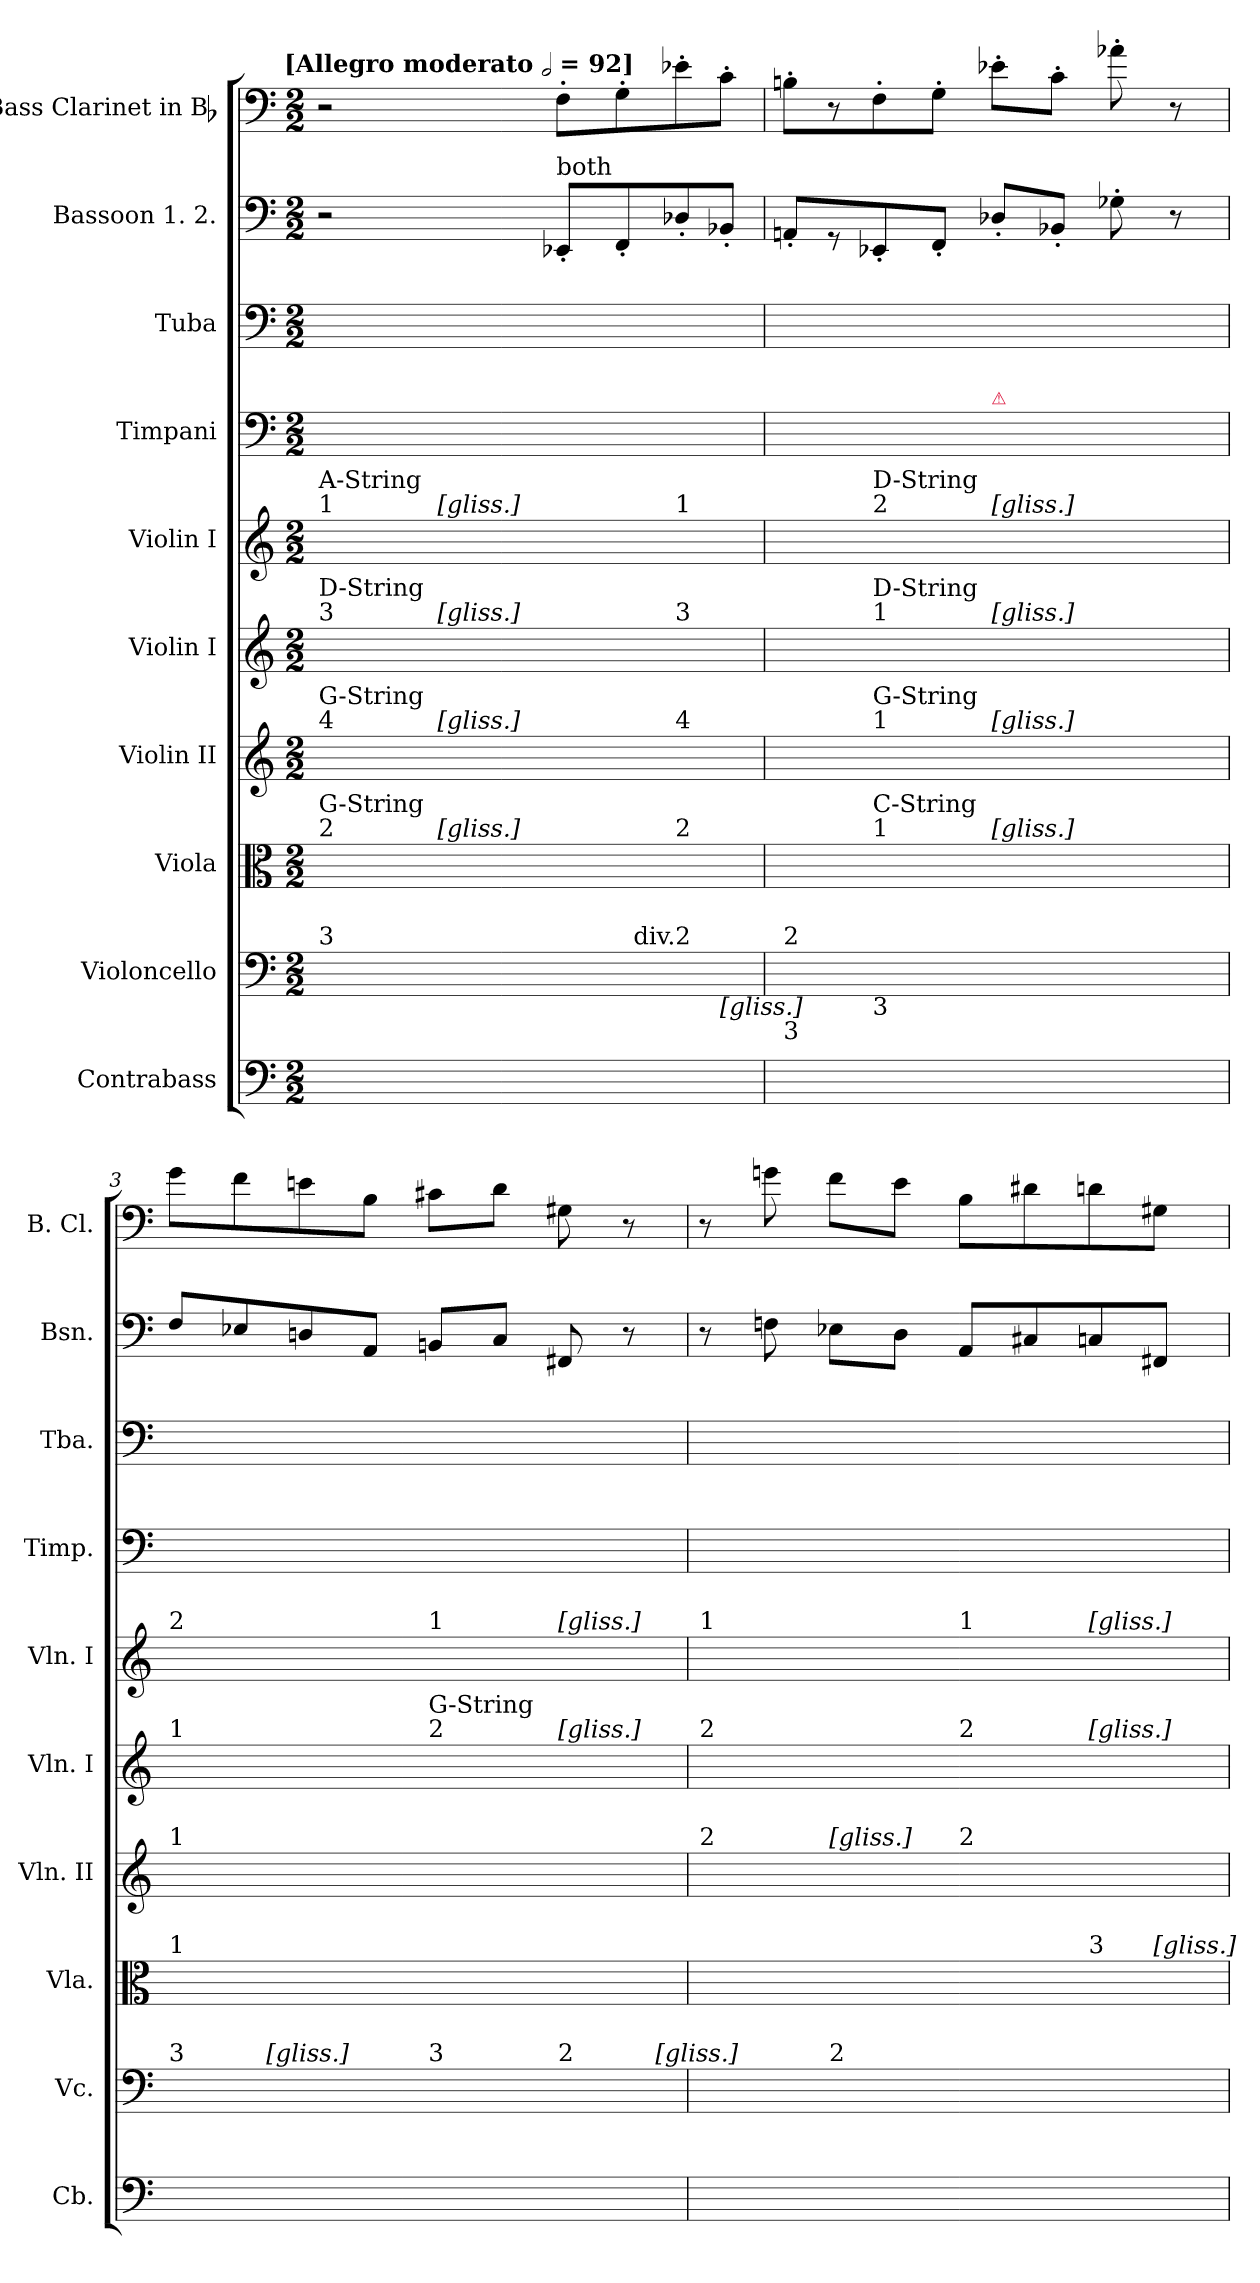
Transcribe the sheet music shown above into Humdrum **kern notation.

**kern	**kern	**kern	**kern	**kern	**kern	**kern	**kern	**kern	**kern
*part10	*part9	*part8	*part7	*part6	*part5	*part4	*part3	*part2	*part1
*staff10	*staff9	*staff8	*staff7	*staff6	*staff5	*staff4	*staff3	*staff2	*staff1
*I"Contrabass	*I"Violoncello	*I"Viola	*I"Violin II	*I"Violin I	*I"Violin I	*I"Timpani	*I"Tuba	*I"Bassoon 1. 2.	*I"Bass Clarinet in Bb
*I'Cb.	*I'Vc.	*I'Vla.	*I'Vln. II	*I'Vln. I	*I'Vln. I	*I'Timp.	*I'Tba.	*I'Bsn.	*I'B. Cl.
*clefF4	*clefF4	*clefC3	*clefG2	*clefG2	*clefG2	*clefF4	*clefF4	*clefF4	*clefF4
*ITrd7c12	*	*	*	*	*	*	*	*	*ITrd1c2
*k[]	*k[]	*k[]	*k[]	*k[]	*k[]	*k[]	*k[]	*k[]	*k[b-e-]
!!LO:TX:omd:t=[Allegro moderato [half] = 92]
*M2/2	*M2/2	*M2/2	*M2/2	*M2/2	*M2/2	*M2/2	*M2/2	*M2/2	*M2/2
*MM92	*MM92	*MM92	*MM92	*MM92	*MM92	*MM92	*MM92	*MM92	*MM92
=1	=1	=1	=1	=1	=1	=1	=1	=1	=1
!	!	!	!	!	!LO:TX:a:t=1	!	!	!	!
!	!	!	!	!	!LO:TX:a:t=A-String	!	!	!	!
!	!	!	!	!LO:TX:a:t=3	!	!	!	!	!
!	!	!	!	!LO:TX:a:t=D-String	!	!	!	!	!
!	!	!	!LO:TX:a:t=4	!	!	!	!	!	!
!	!	!	!LO:TX:a:t=G-String	!	!	!	!	!	!
!	!	!LO:TX:a:t=2	!	!	!	!	!	!	!
!	!	!LO:TX:a:t=G-String	!	!	!	!	!	!	!
!	!LO:TX:a:t=3	!	!	!	!	!	!	!	!
4ryy	2.ryy	16ryy	16ryy	16ryy	16ryy	4ryy	4ryy	2r	2r
.	.	16ryy	16ryy	16ryy	16ryy	.	.	.	.
.	.	16ryy	16ryy	16ryy	16ryy	.	.	.	.
.	.	16ryy	16ryy	16ryy	16ryy	.	.	.	.
!	!	!	!	!	!LO:TX:a:t=[gliss.]	!	!	!	!
!	!	!	!	!LO:TX:a:t=[gliss.]	!	!	!	!	!
!	!	!	!LO:TX:a:t=[gliss.]	!	!	!	!	!	!
!	!	!LO:TX:a:t=[gliss.]	!	!	!	!	!	!	!
2.ryy	.	16ryy	16ryy	16ryy	16ryy	2.ryy	2.ryy	.	.
.	.	16ryy	16ryy	16ryy	16ryy	.	.	.	.
.	.	16ryy	16ryy	16ryy	16ryy	.	.	.	.
.	.	16ryy	16ryy	16ryy	16ryy	.	.	.	.
!	!	!	!	!	!	!	!	!LO:TX:a:t=both	!
.	.	16ryy	16ryy	16ryy	16ryy	.	.	8EE-X'L	8E-'L
.	.	16ryy	16ryy	16ryy	16ryy	.	.	.	.
.	.	16ryy	16ryy	16ryy	16ryy	.	.	8FF'	8F'
.	.	16ryy	16ryy	16ryy	16ryy	.	.	.	.
!	!	!	!	!	!LO:TX:a:t=1	!	!	!	!
!	!	!	!	!LO:TX:a:t=3	!	!	!	!	!
!	!	!	!LO:TX:a:t=4	!	!	!	!	!	!
!	!	!LO:TX:a:t=2	!	!	!	!	!	!	!
!	!LO:TX:a:rj:t=div.	!	!	!	!	!	!	!	!
!	!LO:TX:a:t=2	!	!	!	!	!	!	!	!
.	8ryy	8ryy	8ryy	8ryy	8ryy	.	.	8D-X'	8d-X'
!	!LO:TX:b:t=[gliss.]	!	!	!	!	!	!	!	!
.	8ryy	8ryy	8ryy	8ryy	8ryy	.	.	8BB-X'J	8B-'J
=2	=2	=2	=2	=2	=2	=2	=2	=2	=2
!	!LO:TX:a:t=2	!	!	!	!	!	!	!	!
!	!LO:TX:b:t=3	!	!	!	!	!	!	!	!
2ryy	4ryy	4ryy	4ryy	4ryy	4ryy	2ryy	2ryy	8AAn'L	8An'L
.	.	.	.	.	.	.	.	8r	8r
!	!	!	!	!	!LO:TX:a:t=2	!	!	!	!
!	!	!	!	!	!LO:TX:a:t=D-String	!	!	!	!
!	!	!	!	!LO:TX:a:t=1	!	!	!	!	!
!	!	!	!	!LO:TX:a:t=D-String	!	!	!	!	!
!	!	!	!LO:TX:a:t=1	!	!	!	!	!	!
!	!	!	!LO:TX:a:t=G-String	!	!	!	!	!	!
!	!	!LO:TX:a:t=1	!	!	!	!	!	!	!
!	!	!LO:TX:a:t=C-String	!	!	!	!	!	!	!
!	!LO:TX:b:t=3	!	!	!	!	!	!	!	!
.	2.ryy	16ryy	16ryy	16ryy	16ryy	.	.	8EE-X'	8E-'
.	.	16ryy	16ryy	16ryy	16ryy	.	.	.	.
.	.	16ryy	16ryy	16ryy	16ryy	.	.	8FF'J	8F'J
.	.	16ryy	16ryy	16ryy	16ryy	.	.	.	.
!	!	!	!	!	!	!LO:TX:a:color=crimson:t=⚠	!	!	!
!	!	!	!	!	!LO:TX:a:t=[gliss.]	!	!	!	!
!	!	!	!	!LO:TX:a:t=[gliss.]	!	!	!	!	!
!	!	!	!LO:TX:a:t=[gliss.]	!	!	!	!	!	!
!	!	!LO:TX:a:t=[gliss.]	!	!	!	!	!	!	!
2ryy	.	16ryy	16ryy	16ryy	16ryy	2ryy	2ryy	8D-X'L	8d-X'L
.	.	16ryy	16ryy	16ryy	16ryy	.	.	.	.
.	.	16ryy	16ryy	16ryy	16ryy	.	.	8BB-X'J	8B-'J
.	.	16ryy	16ryy	16ryy	16ryy	.	.	.	.
.	.	16ryy	16ryy	16ryy	16ryy	.	.	8G-X'	8g-X'
.	.	16ryy	16ryy	16ryy	16ryy	.	.	.	.
.	.	16ryy	16ryy	16ryy	16ryy	.	.	8r	8r
.	.	16ryy	16ryy	16ryy	16ryy	.	.	.	.
=3	=3	=3	=3	=3	=3	=3	=3	=3	=3
!	!	!	!	!	!LO:TX:a:t=2	!	!	!	!
!	!	!	!	!LO:TX:a:t=1	!	!	!	!	!
!	!	!	!LO:TX:a:t=1	!	!	!	!	!	!
!	!	!LO:TX:a:t=1	!	!	!	!	!	!	!
!	!LO:TX:a:t=3	!	!	!	!	!	!	!	!
4ryy	16ryy	8ryy	8ryy	8ryy	8ryy	2ryy	4ryy	8FL	8fL
.	16ryy	.	.	.	.	.	.	.	.
.	16ryy	8ryy	8ryy	8ryy	8ryy	.	.	8E-X	8e-
!	!LO:TX:a:t=[gliss.]	!	!	!	!	!	!	!	!
.	16ryy	.	.	.	.	.	.	.	.
4ryy	16ryy	4ryy	4ryy	4ryy	4ryy	.	4ryy	8Dn	8dn
.	16ryy	.	.	.	.	.	.	.	.
.	16ryy	.	.	.	.	.	.	8AAJ	8AJ
.	16ryy	.	.	.	.	.	.	.	.
!	!	!	!	!	!LO:TX:a:t=1	!	!	!	!
!	!	!	!	!LO:TX:a:t=2	!	!	!	!	!
!	!	!	!	!LO:TX:a:t=G-String	!	!	!	!	!
!	!LO:TX:a:t=3	!	!	!	!	!	!	!	!
2ryy	8ryy	2ryy	2ryy	16ryy	16ryy	2ryy	2ryy	8BBnL	8BnL
.	.	.	.	16ryy	16ryy	.	.	.	.
.	8ryy	.	.	16ryy	16ryy	.	.	8CJ	8cJ
.	.	.	.	16ryy	16ryy	.	.	.	.
!	!	!	!	!	!LO:TX:a:t=[gliss.]	!	!	!	!
!	!	!	!	!LO:TX:a:t=[gliss.]	!	!	!	!	!
!	!LO:TX:a:t=2	!	!	!	!	!	!	!	!
.	16ryy	.	.	16ryy	16ryy	.	.	8FF#X	8F#X
.	16ryy	.	.	16ryy	16ryy	.	.	.	.
.	16ryy	.	.	16ryy	16ryy	.	.	8r	8r
!	!LO:TX:a:t=[gliss.]	!	!	!	!	!	!	!	!
.	16ryy	.	.	16ryy	16ryy	.	.	.	.
=4	=4	=4	=4	=4	=4	=4	=4	=4	=4
!	!	!	!	!	!LO:TX:a:t=1	!	!	!	!
!	!	!	!	!LO:TX:a:t=2	!	!	!	!	!
!	!	!	!LO:TX:a:t=2	!	!	!	!	!	!
4ryy	16ryy	2ryy	16ryy	8ryy	8ryy	4ryy	4ryy	8r	8r
.	16ryy	.	16ryy	.	.	.	.	.	.
.	16ryy	.	16ryy	8ryy	8ryy	.	.	8Fn	8fn
.	16ryy	.	16ryy	.	.	.	.	.	.
!	!	!	!LO:TX:a:t=[gliss.]	!	!	!	!	!	!
!	!LO:TX:a:t=2	!	!	!	!	!	!	!	!
2ryy	8ryy	.	16ryy	4ryy	4ryy	4ryy	2ryy	8E-XL	8e-L
.	.	.	16ryy	.	.	.	.	.	.
.	8ryy	.	16ryy	.	.	.	.	8DJ	8dJ
.	.	.	16ryy	.	.	.	.	.	.
!	!	!	!	!	!LO:TX:a:t=1	!	!	!	!
!	!	!	!	!LO:TX:a:t=2	!	!	!	!	!
!	!	!	!LO:TX:a:t=2	!	!	!	!	!	!
.	2ryy	4ryy	8ryy	16ryy	16ryy	2ryy	.	8AAL	8AL
.	.	.	.	16ryy	16ryy	.	.	.	.
.	.	.	8ryy	16ryy	16ryy	.	.	8C#X	8c#X
.	.	.	.	16ryy	16ryy	.	.	.	.
!	!	!	!	!	!LO:TX:a:t=[gliss.]	!	!	!	!
!	!	!	!	!LO:TX:a:t=[gliss.]	!	!	!	!	!
!	!	!LO:TX:a:t=3	!	!	!	!	!	!	!
4ryy	.	16ryy	4ryy	16ryy	16ryy	.	4ryy	8Cn	8cn
.	.	16ryy	.	16ryy	16ryy	.	.	.	.
!	!	!LO:TX:a:t=[gliss.]	!	!	!	!	!	!	!
.	.	16ryy	.	16ryy	16ryy	.	.	8FF#XJ	8F#XJ
.	.	16ryy	.	16ryy	16ryy	.	.	.	.
=	=	=	=	=	=	=	=	=	=
*-	*-	*-	*-	*-	*-	*-	*-	*-	*-
